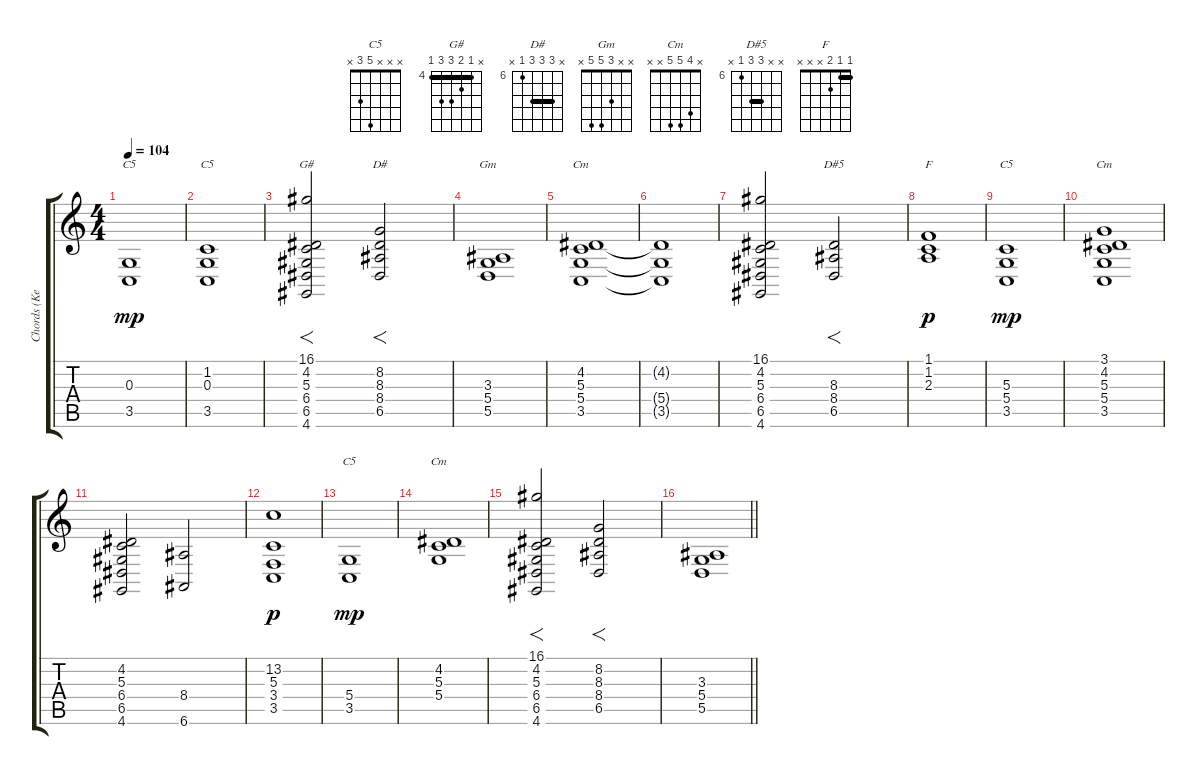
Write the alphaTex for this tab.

\track ("Chords (Keyboards)" "Chords (Ke") {instrument choiraahs}
\staff {score tabs}
\tuning (E4 B3 G3 D3 A2 E2) {hide}
\chord ("C5" x x 0 x 3 x)
\chord ("C5" x 1 0 x 3 x)
\chord ("G#" x 4 5 6 6 4) {firstfret 4 barre 4}
\chord ("D#" x 8 8 8 6 x) {firstfret 6 barre 8}
\chord ("Gm" x x 3 5 5 x)
\chord ("Cm" x 4 5 5 3 x)
\chord ("D#5" x x 8 8 6 x) {firstfret 6 barre 8}
\chord ("F" 1 1 2 x x x) {barre 1}
\chord ("C5" x x 5 5 3 x) {barre 5}
\chord ("Cm" 3 4 5 5 3 x) {barre 3}
\chord ("C5" x x x 5 3 x)
\chord ("Cm" x 4 5 5 x x)
\ts (4 4)
\tempo 104
\clef g2
\ks c
(0.3 3.5).1{ch "C5" dy mp} |
(1.2 0.3 3.5).1{ch "C5"} |
(16.1 4.2 5.3 6.4 6.5 4.6).2{f ch "G#"} (8.2 8.3 8.4 6.5).2{f ch "D#"} |
(3.3 5.4 5.5).1{ch "Gm"} |
(4.2 5.3 5.4 3.5).1{ch "Cm"} |
(4.2{t} 5.4{t} 3.5{t}).1 |
(16.1 4.2 5.3 6.4 6.5 4.6).2 (8.3 8.4 6.5).2{f ch "D#5"} |
(1.1 1.2 2.3).1{ch "F" dy p} |
(5.3 5.4 3.5).1{ch "C5" dy mp} |
(3.1 4.2 5.3 5.4 3.5).1{ch "Cm"} |
(4.2 5.3 6.4 6.5 4.6).2 (8.4 6.6).2 |
(13.2 5.3 3.4 3.5).1{dy p} |
(5.4 3.5).1{ch "C5" dy mp} |
(4.2 5.3 5.4).1{ch "Cm"} |
(16.1 4.2 5.3 6.4 6.5 4.6).2{f} (8.2 8.3 8.4 6.5).2{f} |
\barLineRight lightlight
(3.3 5.4 5.5).1
